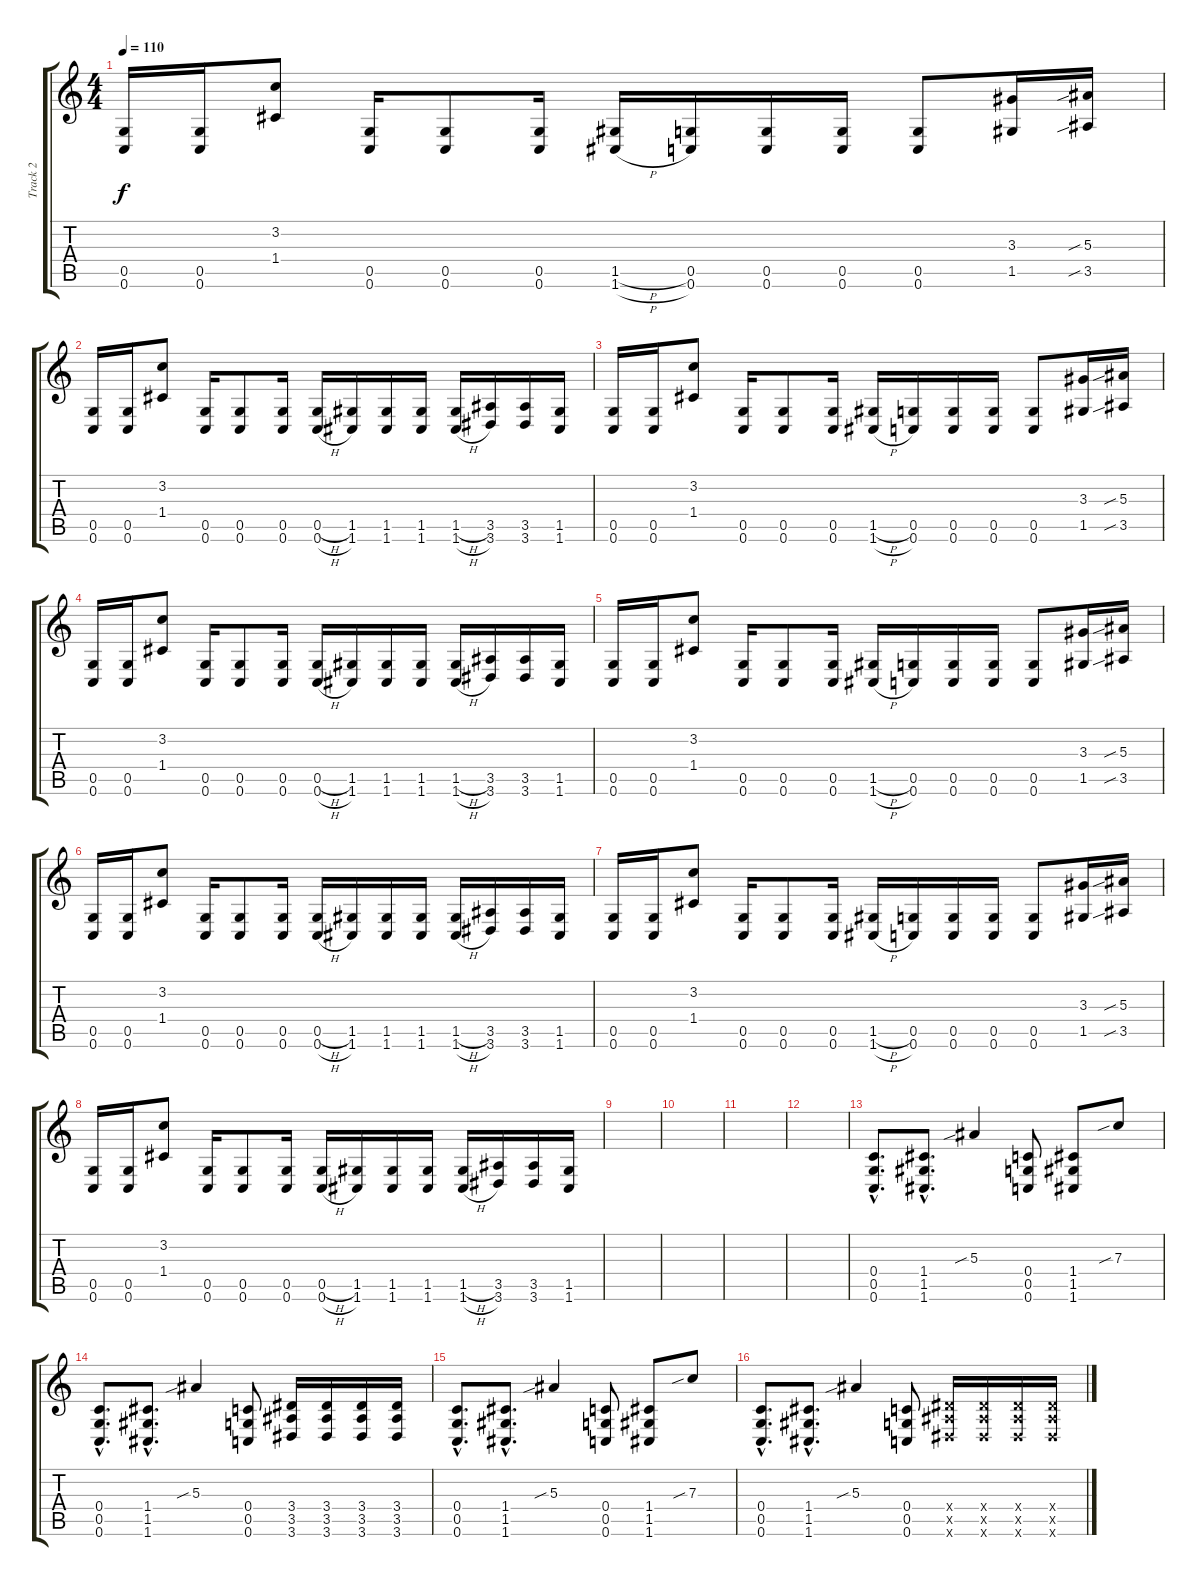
\track ("Track 2" "Track 2") {instrument distortionguitar}
\staff {score tabs}
\tuning (D4 A3 F3 C3 G2 C2) {hide}
\ts (4 4)
\tempo 110
\clef g2
\ks c
(0.5 0.6).16{dy f} (0.5 0.6).16 (3.2 1.4).8 (0.5 0.6).16 (0.5 0.6).8 (0.5 0.6).16 (1.5{h} 1.6{h}).16 (0.5 0.6).16 (0.5 0.6).16 (0.5 0.6).16 (0.5 0.6).8 (3.3 1.5).16 (5.3{sib} 3.5{sib}).16 |
(0.5 0.6).16 (0.5 0.6).16 (3.2 1.4).8 (0.5 0.6).16 (0.5 0.6).8 (0.5 0.6).16 (0.5{h} 0.6{h}).16 (1.5 1.6).16 (1.5 1.6).16 (1.5 1.6).16 (1.5{h} 1.6{h}).16 (3.5 3.6).16 (3.5 3.6).16 (1.5 1.6).16 |
(0.5 0.6).16 (0.5 0.6).16 (3.2 1.4).8 (0.5 0.6).16 (0.5 0.6).8 (0.5 0.6).16 (1.5{h} 1.6{h}).16 (0.5 0.6).16 (0.5 0.6).16 (0.5 0.6).16 (0.5 0.6).8 (3.3 1.5).16 (5.3{sib} 3.5{sib}).16 |
(0.5 0.6).16 (0.5 0.6).16 (3.2 1.4).8 (0.5 0.6).16 (0.5 0.6).8 (0.5 0.6).16 (0.5{h} 0.6{h}).16 (1.5 1.6).16 (1.5 1.6).16 (1.5 1.6).16 (1.5{h} 1.6{h}).16 (3.5 3.6).16 (3.5 3.6).16 (1.5 1.6).16 |
(0.5 0.6).16 (0.5 0.6).16 (3.2 1.4).8 (0.5 0.6).16 (0.5 0.6).8 (0.5 0.6).16 (1.5{h} 1.6{h}).16 (0.5 0.6).16 (0.5 0.6).16 (0.5 0.6).16 (0.5 0.6).8 (3.3 1.5).16 (5.3{sib} 3.5{sib}).16 |
(0.5 0.6).16 (0.5 0.6).16 (3.2 1.4).8 (0.5 0.6).16 (0.5 0.6).8 (0.5 0.6).16 (0.5{h} 0.6{h}).16 (1.5 1.6).16 (1.5 1.6).16 (1.5 1.6).16 (1.5{h} 1.6{h}).16 (3.5 3.6).16 (3.5 3.6).16 (1.5 1.6).16 |
(0.5 0.6).16 (0.5 0.6).16 (3.2 1.4).8 (0.5 0.6).16 (0.5 0.6).8 (0.5 0.6).16 (1.5{h} 1.6{h}).16 (0.5 0.6).16 (0.5 0.6).16 (0.5 0.6).16 (0.5 0.6).8 (3.3 1.5).16 (5.3{sib} 3.5{sib}).16 |
(0.5 0.6).16 (0.5 0.6).16 (3.2 1.4).8 (0.5 0.6).16 (0.5 0.6).8 (0.5 0.6).16 (0.5{h} 0.6{h}).16 (1.5 1.6).16 (1.5 1.6).16 (1.5 1.6).16 (1.5{h} 1.6{h}).16 (3.5 3.6).16 (3.5 3.6).16 (1.5 1.6).16 |
|
|
|
|
(0.4{hac} 0.5{hac} 0.6{hac}).8{d} (1.4{hac} 1.5{hac} 1.6{hac}).8{d} 5.3{sib}.4 (0.4 0.5 0.6).8 (1.4 1.5 1.6).8 7.3{sib}.8 |
(0.4{hac} 0.5{hac} 0.6{hac}).8{d} (1.4{hac} 1.5{hac} 1.6{hac}).8{d} 5.3{sib}.4 (0.4 0.5 0.6).8 (3.4 3.5 3.6).16 (3.4 3.5 3.6).16 (3.4 3.5 3.6).16 (3.4 3.5 3.6).16 |
(0.4{hac} 0.5{hac} 0.6{hac}).8{d} (1.4{hac} 1.5{hac} 1.6{hac}).8{d} 5.3{sib}.4 (0.4 0.5 0.6).8 (1.4 1.5 1.6).8 7.3{sib}.8 |
(0.4{hac} 0.5{hac} 0.6{hac}).8{d} (1.4{hac} 1.5{hac} 1.6{hac}).8{d} 5.3{sib}.4 (0.4 0.5 0.6).8 (3.4{x} 3.5{x} 3.6{x}).16 (3.4{x} 3.5{x} 3.6{x}).16 (3.4{x} 3.5{x} 3.6{x}).16 (3.4{x} 3.5{x} 3.6{x}).16
